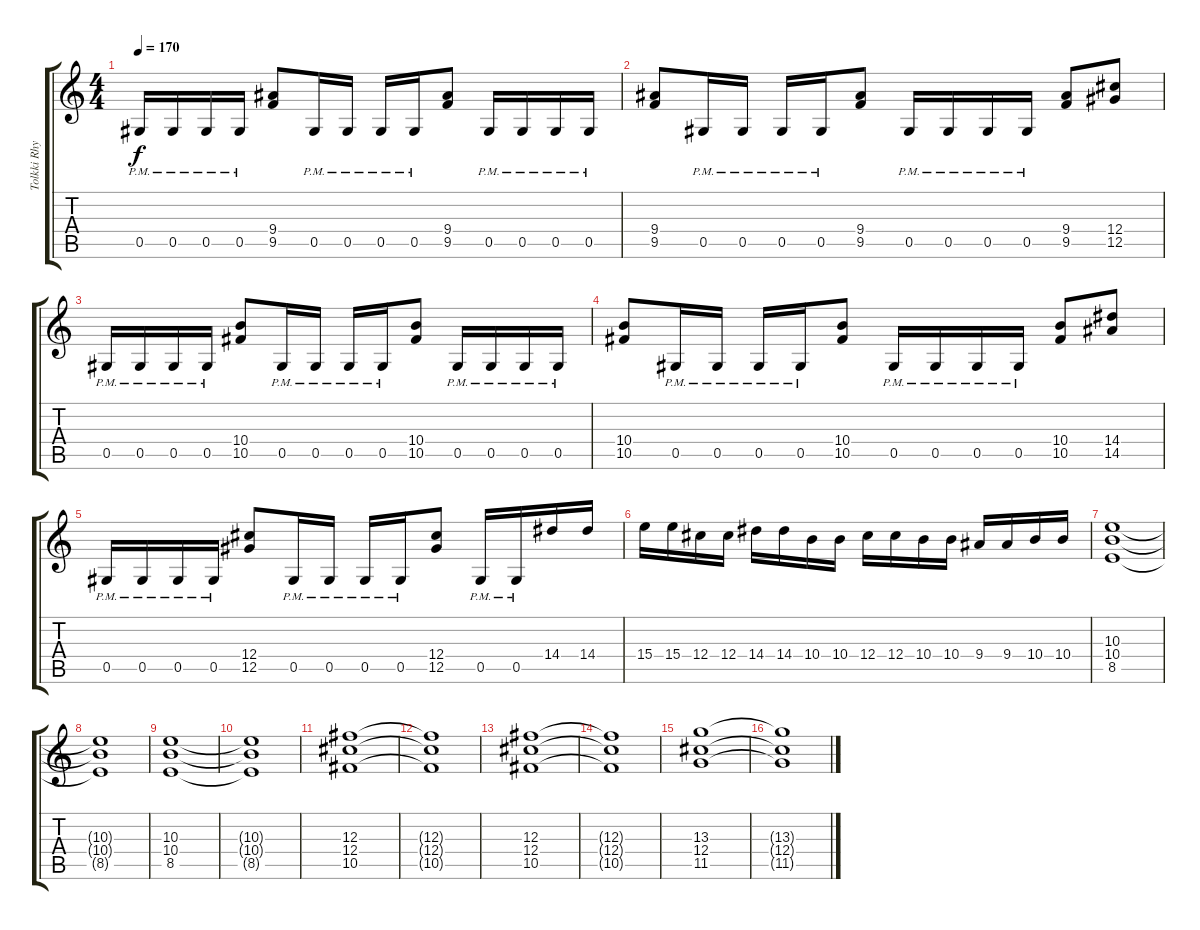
\track ("Tolkki Rhythm" "Tolkki Rhy") {instrument distortionguitar}
\staff {score tabs}
\tuning (Eb4 Bb3 Gb3 Db3 Ab2 Eb2) {hide}
\ts (4 4)
\tempo 170
\clef g2
\ks c
0.5{pm}.16{dy f} 0.5{pm}.16 0.5{pm}.16 0.5{pm}.16 (9.4 9.5).8 0.5{pm}.16 0.5{pm}.16 0.5{pm}.16 0.5{pm}.16 (9.4 9.5).8 0.5{pm}.16 0.5{pm}.16 0.5{pm}.16 0.5{pm}.16 |
(9.4 9.5).8 0.5{pm}.16 0.5{pm}.16 0.5{pm}.16 0.5{pm}.16 (9.4 9.5).8 0.5{pm}.16 0.5{pm}.16 0.5{pm}.16 0.5{pm}.16 (9.4 9.5).8 (12.4 12.5).8 |
0.5{pm}.16 0.5{pm}.16 0.5{pm}.16 0.5{pm}.16 (10.4 10.5).8 0.5{pm}.16 0.5{pm}.16 0.5{pm}.16 0.5{pm}.16 (10.4 10.5).8 0.5{pm}.16 0.5{pm}.16 0.5{pm}.16 0.5{pm}.16 |
(10.4 10.5).8 0.5{pm}.16 0.5{pm}.16 0.5{pm}.16 0.5{pm}.16 (10.4 10.5).8 0.5{pm}.16 0.5{pm}.16 0.5{pm}.16 0.5{pm}.16 (10.4 10.5).8 (14.4 14.5).8 |
0.5{pm}.16 0.5{pm}.16 0.5{pm}.16 0.5{pm}.16 (12.4 12.5).8 0.5{pm}.16 0.5{pm}.16 0.5{pm}.16 0.5{pm}.16 (12.4 12.5).8 0.5{pm}.16 0.5{pm}.16 14.4.16 14.4.16 |
15.4.16 15.4.16 12.4.16 12.4.16 14.4.16 14.4.16 10.4.16 10.4.16 12.4.16 12.4.16 10.4.16 10.4.16 9.4.16 9.4.16 10.4.16 10.4.16 |
(10.3 10.4 8.5).1 |
(10.3{t} 10.4{t} 8.5{t}).1 |
(10.3 10.4 8.5).1 |
(10.3{t} 10.4{t} 8.5{t}).1 |
(12.3 12.4 10.5).1 |
(12.3{t} 12.4{t} 10.5{t}).1 |
(12.3 12.4 10.5).1 |
(12.3{t} 12.4{t} 10.5{t}).1 |
(13.3 12.4 11.5).1 |
(13.3{t} 12.4{t} 11.5{t}).1
